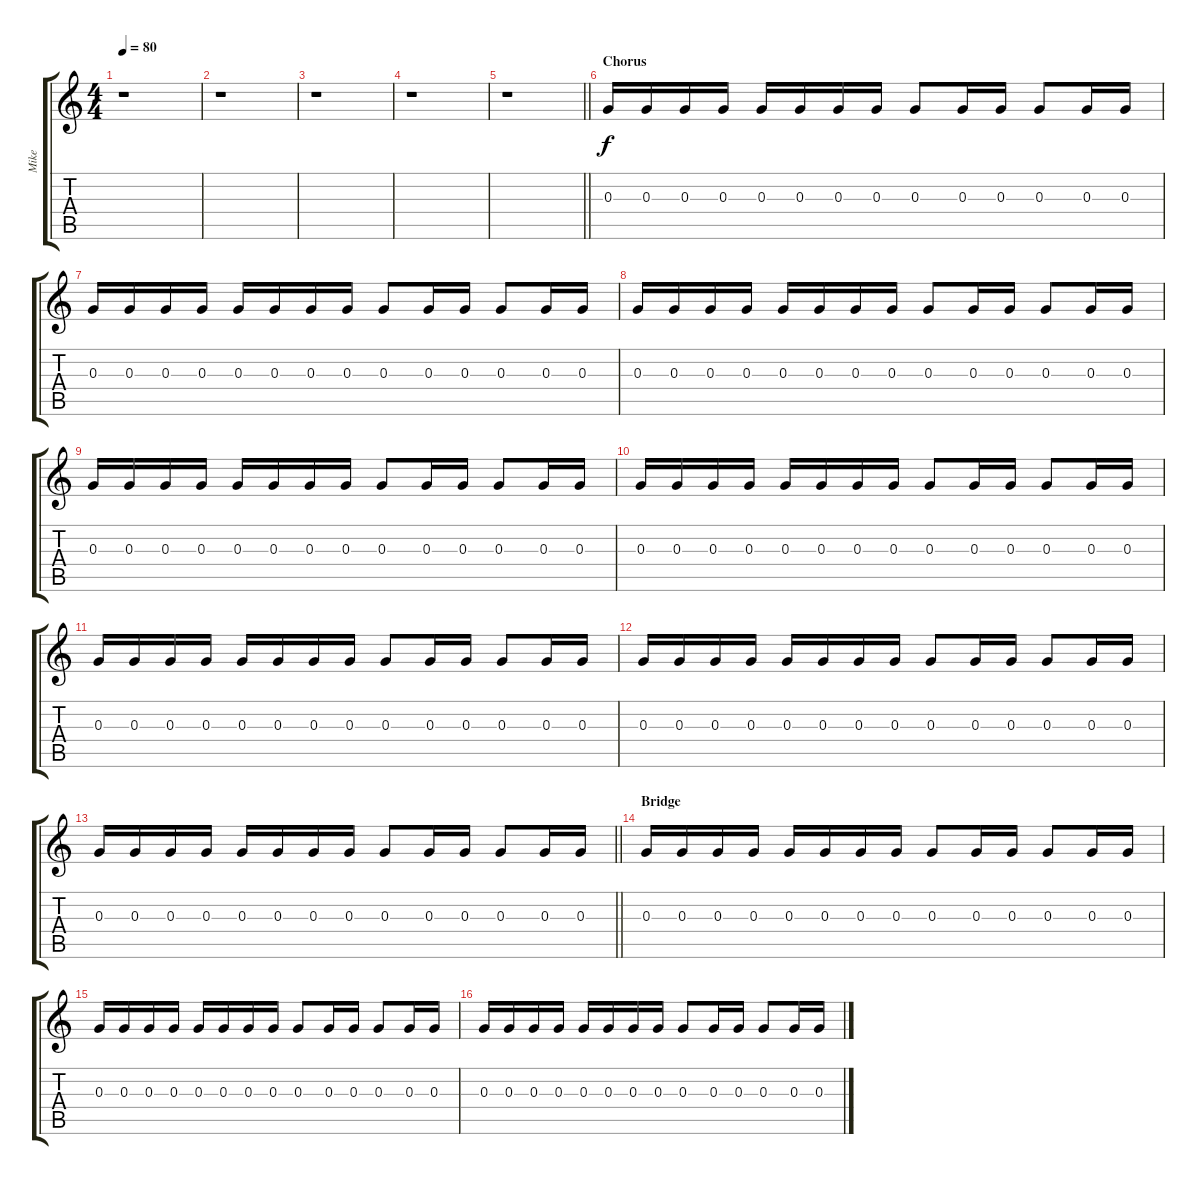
\track ("Mike" "Mike") {instrument distortionguitar}
\staff {score tabs}
\tuning (E4 B3 G3 D3 A2 E2) {hide}
\ts (4 4)
\tempo 80
\clef g2
\ks c
r.1{dy f} |
r.1 |
r.1 |
r.1 |
\barLineRight lightlight
r.1 |
\section ("" "Chorus")
0.3.16 0.3.16 0.3.16 0.3.16 0.3.16 0.3.16 0.3.16 0.3.16 0.3.8 0.3.16 0.3.16 0.3.8 0.3.16 0.3.16 |
0.3.16 0.3.16 0.3.16 0.3.16 0.3.16 0.3.16 0.3.16 0.3.16 0.3.8 0.3.16 0.3.16 0.3.8 0.3.16 0.3.16 |
0.3.16 0.3.16 0.3.16 0.3.16 0.3.16 0.3.16 0.3.16 0.3.16 0.3.8 0.3.16 0.3.16 0.3.8 0.3.16 0.3.16 |
0.3.16 0.3.16 0.3.16 0.3.16 0.3.16 0.3.16 0.3.16 0.3.16 0.3.8 0.3.16 0.3.16 0.3.8 0.3.16 0.3.16 |
0.3.16 0.3.16 0.3.16 0.3.16 0.3.16 0.3.16 0.3.16 0.3.16 0.3.8 0.3.16 0.3.16 0.3.8 0.3.16 0.3.16 |
0.3.16 0.3.16 0.3.16 0.3.16 0.3.16 0.3.16 0.3.16 0.3.16 0.3.8 0.3.16 0.3.16 0.3.8 0.3.16 0.3.16 |
0.3.16 0.3.16 0.3.16 0.3.16 0.3.16 0.3.16 0.3.16 0.3.16 0.3.8 0.3.16 0.3.16 0.3.8 0.3.16 0.3.16 |
\barLineRight lightlight
0.3.16 0.3.16 0.3.16 0.3.16 0.3.16 0.3.16 0.3.16 0.3.16 0.3.8 0.3.16 0.3.16 0.3.8 0.3.16 0.3.16 |
\section ("" "Bridge")
0.3.16 0.3.16 0.3.16 0.3.16 0.3.16 0.3.16 0.3.16 0.3.16 0.3.8 0.3.16 0.3.16 0.3.8 0.3.16 0.3.16 |
0.3.16 0.3.16 0.3.16 0.3.16 0.3.16 0.3.16 0.3.16 0.3.16 0.3.8 0.3.16 0.3.16 0.3.8 0.3.16 0.3.16 |
0.3.16 0.3.16 0.3.16 0.3.16 0.3.16 0.3.16 0.3.16 0.3.16 0.3.8 0.3.16 0.3.16 0.3.8 0.3.16 0.3.16
